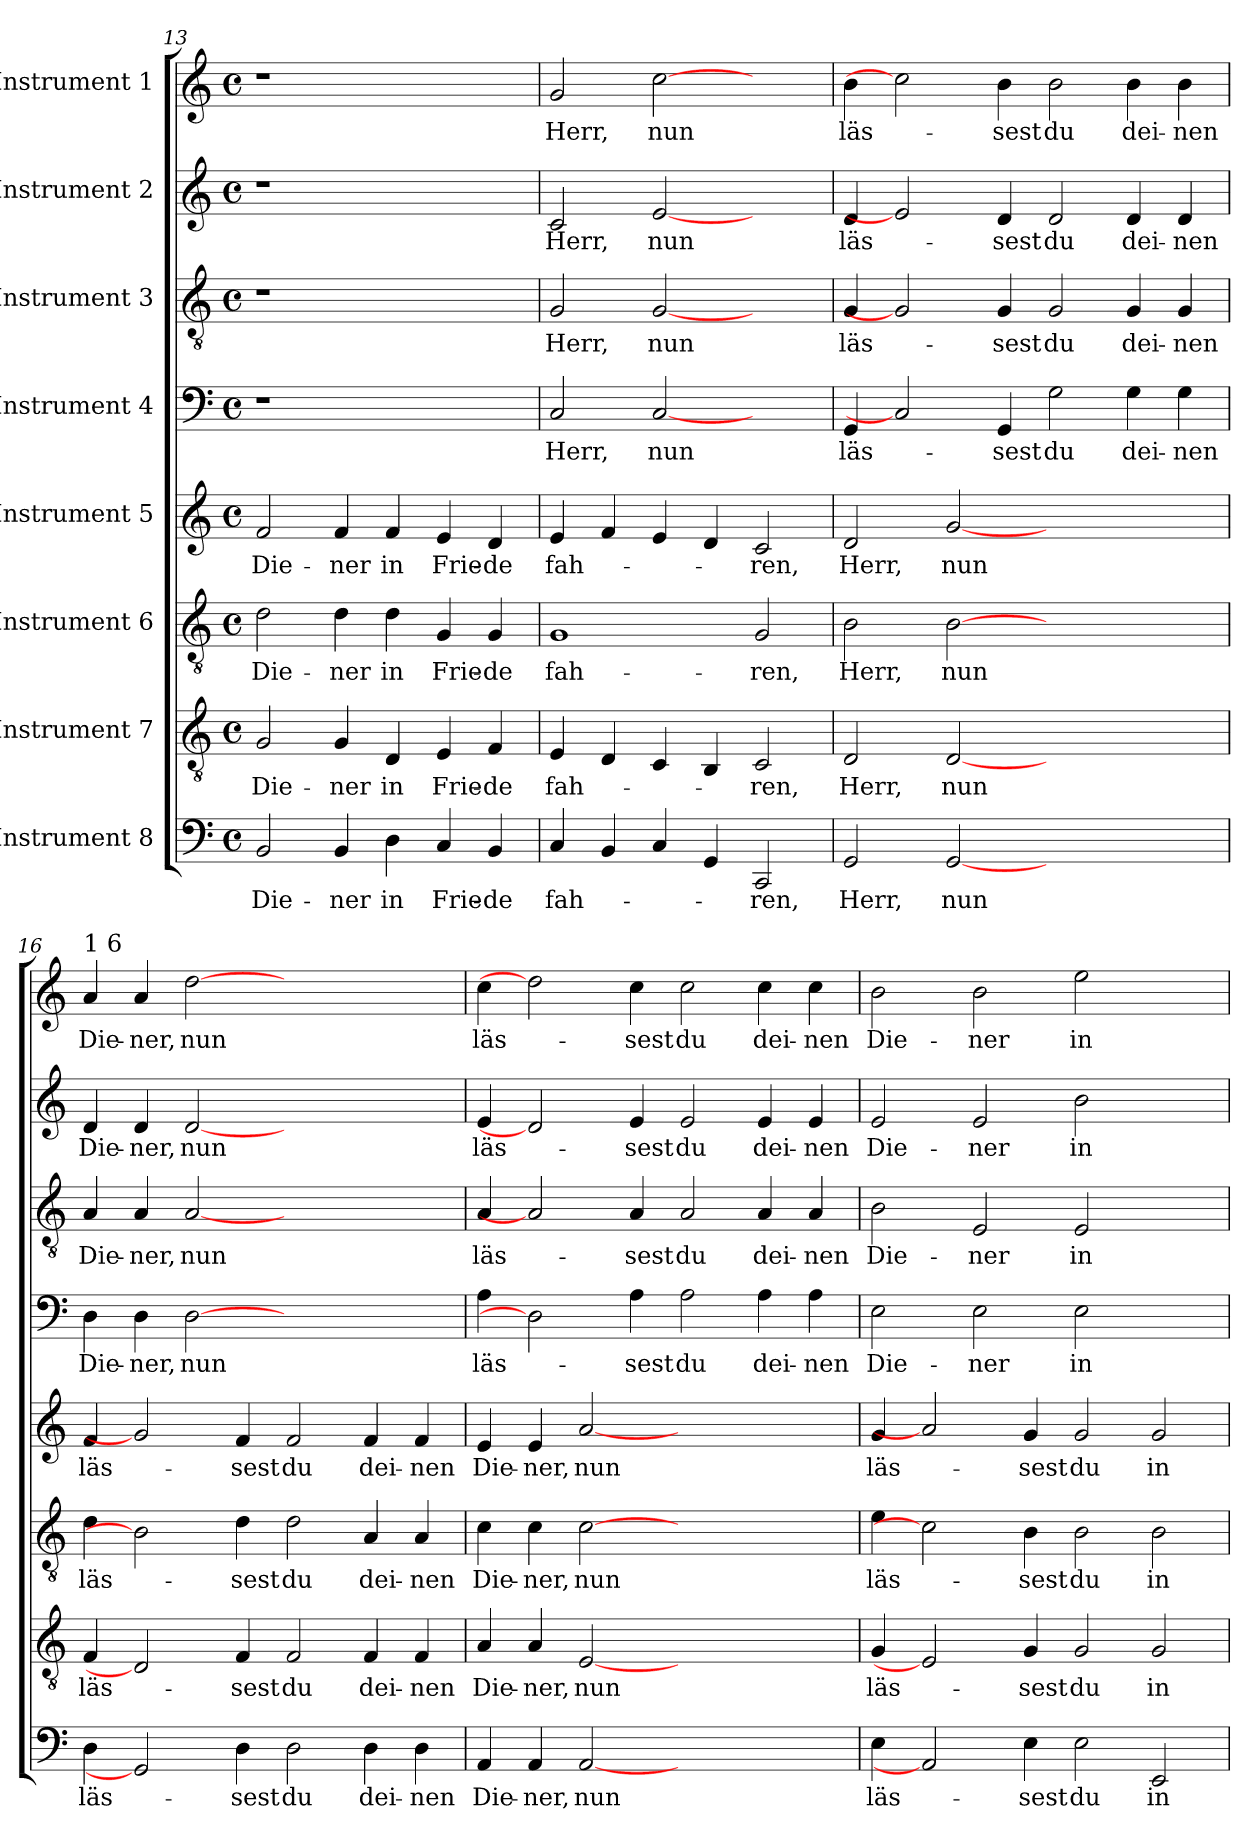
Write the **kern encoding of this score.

**kern	**text	**kern	**text	**kern	**text	**kern	**text	**kern	**text	**kern	**text	**kern	**text	**kern	**text
*part8	*part8	*part7	*part7	*part6	*part6	*part5	*part5	*part4	*part4	*part3	*part3	*part2	*part2	*part1	*part1
*staff8	*staff8	*staff7	*staff7	*staff6	*staff6	*staff5	*staff5	*staff4	*staff4	*staff3	*staff3	*staff2	*staff2	*staff1	*staff1
*I"Instrument 8	*	*I"Instrument 7	*	*I"Instrument 6	*	*I"Instrument 5	*	*I"Instrument 4	*	*I"Instrument 3	*	*I"Instrument 2	*	*I"Instrument 1	*
*clefF4	*	*clefGv2	*	*clefGv2	*	*clefG2	*	*clefF4	*	*clefGv2	*	*clefG2	*	*clefG2	*
*M4/4	*	*M4/4	*	*M4/4	*	*M4/4	*	*M4/4	*	*M4/4	*	*M4/4	*	*M4/4	*
*met(c)	*	*met(c)	*	*met(c)	*	*met(c)	*	*met(c)	*	*met(c)	*	*met(c)	*	*met(c)	*
=13	=13	=13	=13	=13	=13	=13	=13	=13	=13	=13	=13	=13	=13	=13	=13
!	!LO:LY:b:cj	!	!LO:LY:b:cj	!	!LO:LY:b:cj	!	!LO:LY:b:cj	!LO:N:vis=1	!	!LO:N:vis=1	!	!LO:N:vis=1	!	!LO:N:vis=1	!
2BB/	Die-	2G/	Die-	2d\	Die-	2f/	Die-	1r	.	1r	.	1r	.	1r	.
!	!LO:LY:b:cj	!	!LO:LY:b:cj	!	!LO:LY:b:cj	!	!LO:LY:b:cj	!	!	!	!	!	!	!	!
4BB/	-ner	4G/	-ner	4d\	-ner	4f/	-ner	.	.	.	.	.	.	.	.
!	!LO:LY:b:cj	!	!LO:LY:b:cj	!	!LO:LY:b:cj	!	!LO:LY:b:cj	!	!	!	!	!	!	!	!
4D\	in	4D/	in	4d\	in	4f/	in	.	.	.	.	.	.	.	.
!	!LO:LY:b:cj	!	!LO:LY:b:cj	!	!LO:LY:b:cj	!	!LO:LY:b:cj	!	!	!	!	!	!	!	!
4C/	Frie-	4E/	Frie-	4G/	Frie-	4e/	Frie-	2ryy	.	2ryy	.	2ryy	.	2ryy	.
!	!LO:LY:b:rj	!	!LO:LY:b:rj	!	!LO:LY:b:rj	!	!LO:LY:b:rj	!	!	!	!	!	!	!	!
4BB/	-de	4F/	-de	4G/	-de	4d/	-de	.	.	.	.	.	.	.	.
=14	=14	=14	=14	=14	=14	=14	=14	=14	=14	=14	=14	=14	=14	=14	=14
!	!LO:LY:b:cj	!	!LO:LY:b:cj	!	!LO:LY:b:cj	!	!LO:LY:b:cj	!	!LO:LY:b:cj	!	!LO:LY:b:cj	!	!LO:LY:b:cj	!	!LO:LY:b:cj
4C/	fah-	4E/	fah-	1G	fah-	4e/	fah-	2C/	Herr,	2G/	Herr,	2c/	Herr,	2g/	Herr,
4BB/	.	4D/	.	.	.	4f/	.	.	.	.	.	.	.	.	.
!	!	!	!	!	!	!	!	!	!LO:LY:b:cj	!	!LO:LY:b:cj	!	!LO:LY:b:cj	!	!LO:LY:b:cj
4C/	.	4C/	.	.	.	4e/	.	[2C	nun	[2G	nun	[2e	nun	[2cc	nun
4GG/	.	4BB/	.	.	.	4d/	.	.	.	.	.	.	.	.	.
!	!LO:LY:b:cj	!	!LO:LY:b:cj	!	!LO:LY:b:cj	!	!LO:LY:b:cj	!	!	!	!	!	!	!	!
2CC/	-ren,	2C/	-ren,	2G/	-ren,	2c/	-ren,	2ryy	.	2ryy	.	2ryy	.	2ryy	.
=15	=15	=15	=15	=15	=15	=15	=15	=15	=15	=15	=15	=15	=15	=15	=15
!	!LO:LY:b:cj	!	!LO:LY:b:cj	!	!LO:LY:b:cj	!	!LO:LY:b:cj	!	!LO:LY:b	!	!LO:LY:b	!	!LO:LY:b	!	!LO:LY:b
2GG/	Herr,	2D/	Herr,	2B\	Herr,	2d/	Herr,	4GG/	läs-	4G/	läs-	4d/	läs-	4b\	läs-
.	.	.	.	.	.	.	.	2C]	.	2G]	.	2e]	.	2cc]	.
!	!LO:LY:b:cj	!	!LO:LY:b:cj	!	!LO:LY:b:cj	!	!LO:LY:b:cj	!	!	!	!	!	!	!	!
[2GG	nun	[2D	nun	[2B	nun	[2g	nun	.	.	.	.	.	.	.	.
!	!	!	!	!	!	!	!	!	!LO:LY:b:rj	!	!LO:LY:b:rj	!	!LO:LY:b:rj	!	!LO:LY:b:rj
.	.	.	.	.	.	.	.	4GG/	-sest	4G/	-sest	4d/	-sest	4b\	-sest
!	!	!	!	!	!	!	!	!	!LO:LY:b:cj	!	!LO:LY:b:cj	!	!LO:LY:b:cj	!	!LO:LY:b:cj
1ryy	.	1ryy	.	1ryy	.	1ryy	.	2G\	du	2G/	du	2d/	du	2b\	du
!	!	!	!	!	!	!	!	!	!LO:LY:b	!	!LO:LY:b	!	!LO:LY:b	!	!LO:LY:b
.	.	.	.	.	.	.	.	4G\	dei-	4G/	dei-	4d/	dei-	4b\	dei-
!	!	!	!	!	!	!	!	!	!LO:LY:b:rj	!	!LO:LY:b:rj	!	!LO:LY:b:rj	!	!LO:LY:b:rj
.	.	.	.	.	.	.	.	4G\	-nen	4G/	-nen	4d/	-nen	4b\	-nen
!!LO:LB:g=z
=16	=16	=16	=16	=16	=16	=16	=16	=16	=16	=16	=16	=16	=16	=16	=16
!	!	!	!	!	!	!	!	!	!	!	!	!	!	!LO:TX:a:t=1 6	!
!	!LO:LY:b:cj	!	!LO:LY:b:cj	!	!LO:LY:b:cj	!	!LO:LY:b:cj	!	!LO:LY:b	!	!LO:LY:b	!	!LO:LY:b	!	!LO:LY:b
4D\	läs-	4F/	läs-	4d\	läs-	4f/	läs-	4D\	Die-	4A/	Die-	4d/	Die-	4a/	Die-
!	!	!	!	!	!	!	!	!	!LO:LY:b:rj	!	!LO:LY:b:rj	!	!LO:LY:b:rj	!	!LO:LY:b:rj
2GG]	.	2D]	.	2B]	.	2g]	.	4D\	-ner,	4A/	-ner,	4d/	-ner,	4a/	-ner,
!	!	!	!	!	!	!	!	!	!LO:LY:b:cj	!	!LO:LY:b:cj	!	!LO:LY:b:cj	!	!LO:LY:b:cj
.	.	.	.	.	.	.	.	[2D	nun	[2A	nun	[2d	nun	[2dd	nun
!	!LO:LY:b:cj	!	!LO:LY:b:cj	!	!LO:LY:b:cj	!	!LO:LY:b:cj	!	!	!	!	!	!	!	!
4D\	-sest	4F/	-sest	4d\	-sest	4f/	-sest	.	.	.	.	.	.	.	.
!	!LO:LY:b:cj	!	!LO:LY:b:cj	!	!LO:LY:b:cj	!	!LO:LY:b:cj	!	!	!	!	!	!	!	!
2D\	du	2F/	du	2d\	du	2f/	du	1ryy	.	1ryy	.	1ryy	.	1ryy	.
!	!LO:LY:b	!	!LO:LY:b	!	!LO:LY:b	!	!LO:LY:b	!	!	!	!	!	!	!	!
4D\	dei-	4F/	dei-	4A/	dei-	4f/	dei-	.	.	.	.	.	.	.	.
!	!LO:LY:b:rj	!	!LO:LY:b:rj	!	!LO:LY:b:rj	!	!LO:LY:b:rj	!	!	!	!	!	!	!	!
4D\	-nen	4F/	-nen	4A/	-nen	4f/	-nen	.	.	.	.	.	.	.	.
=17	=17	=17	=17	=17	=17	=17	=17	=17	=17	=17	=17	=17	=17	=17	=17
!	!LO:LY:b	!	!LO:LY:b	!	!LO:LY:b	!	!LO:LY:b	!	!LO:LY:b:cj	!	!LO:LY:b:cj	!	!LO:LY:b:cj	!	!LO:LY:b:cj
4AA/	Die-	4A/	Die-	4c\	Die-	4e/	Die-	4A\	läs-	4A/	läs-	4e/	läs-	4cc\	läs-
!	!LO:LY:b:rj	!	!LO:LY:b:rj	!	!LO:LY:b:rj	!	!LO:LY:b:rj	!	!	!	!	!	!	!	!
4AA/	-ner,	4A/	-ner,	4c\	-ner,	4e/	-ner,	2D]	.	2A]	.	2d]	.	2dd]	.
!	!LO:LY:b:cj	!	!LO:LY:b:cj	!	!LO:LY:b:cj	!	!LO:LY:b:cj	!	!	!	!	!	!	!	!
[2AA	nun	[2E	nun	[2c	nun	[2a	nun	.	.	.	.	.	.	.	.
!	!	!	!	!	!	!	!	!	!LO:LY:b:cj	!	!LO:LY:b:cj	!	!LO:LY:b:cj	!	!LO:LY:b:cj
.	.	.	.	.	.	.	.	4A\	-sest	4A/	-sest	4e/	-sest	4cc\	-sest
!	!	!	!	!	!	!	!	!	!LO:LY:b:cj	!	!LO:LY:b:cj	!	!LO:LY:b:cj	!	!LO:LY:b:cj
1ryy	.	1ryy	.	1ryy	.	1ryy	.	2A\	du	2A/	du	2e/	du	2cc\	du
!	!	!	!	!	!	!	!	!	!LO:LY:b	!	!LO:LY:b	!	!LO:LY:b	!	!LO:LY:b
.	.	.	.	.	.	.	.	4A\	dei-	4A/	dei-	4e/	dei-	4cc\	dei-
!	!	!	!	!	!	!	!	!	!LO:LY:b:rj	!	!LO:LY:b:rj	!	!LO:LY:b:rj	!	!LO:LY:b:rj
.	.	.	.	.	.	.	.	4A\	-nen	4A/	-nen	4e/	-nen	4cc\	-nen
=18	=18	=18	=18	=18	=18	=18	=18	=18	=18	=18	=18	=18	=18	=18	=18
!	!LO:LY:b	!	!LO:LY:b	!	!LO:LY:b	!	!LO:LY:b	!	!LO:LY:b:cj	!	!LO:LY:b:cj	!	!LO:LY:b:cj	!	!LO:LY:b:cj
4E\	läs-	4G/	läs-	4e\	läs-	4g/	läs-	2E\	Die-	2B\	Die-	2e/	Die-	2b\	Die-
2AA]	.	2E]	.	2c]	.	2a]	.	.	.	.	.	.	.	.	.
!	!	!	!	!	!	!	!	!	!LO:LY:b:cj	!	!LO:LY:b:cj	!	!LO:LY:b:cj	!	!LO:LY:b:cj
.	.	.	.	.	.	.	.	2E\	-ner	2E/	-ner	2e/	-ner	2b\	-ner
!	!LO:LY:b:rj	!	!LO:LY:b:rj	!	!LO:LY:b:rj	!	!LO:LY:b:rj	!	!	!	!	!	!	!	!
4E\	-sest	4G/	-sest	4B\	-sest	4g/	-sest	.	.	.	.	.	.	.	.
!	!LO:LY:b:cj	!	!LO:LY:b:cj	!	!LO:LY:b:cj	!	!LO:LY:b:cj	!	!LO:LY:b:cj	!	!LO:LY:b:cj	!	!LO:LY:b:cj	!	!LO:LY:b:cj
2E\	du	2G/	du	2B\	du	2g/	du	2E\	in	2E/	in	2b\	in	2ee\	in
!	!LO:LY:b:cj	!	!LO:LY:b:cj	!	!LO:LY:b:cj	!	!LO:LY:b:cj	!	!	!	!	!	!	!	!
2EE/	in	2G/	in	2B\	in	2g/	in	2ryy	.	2ryy	.	2ryy	.	2ryy	.
=	=	=	=	=	=	=	=	=	=	=	=	=	=	=	=
*-	*-	*-	*-	*-	*-	*-	*-	*-	*-	*-	*-	*-	*-	*-	*-
